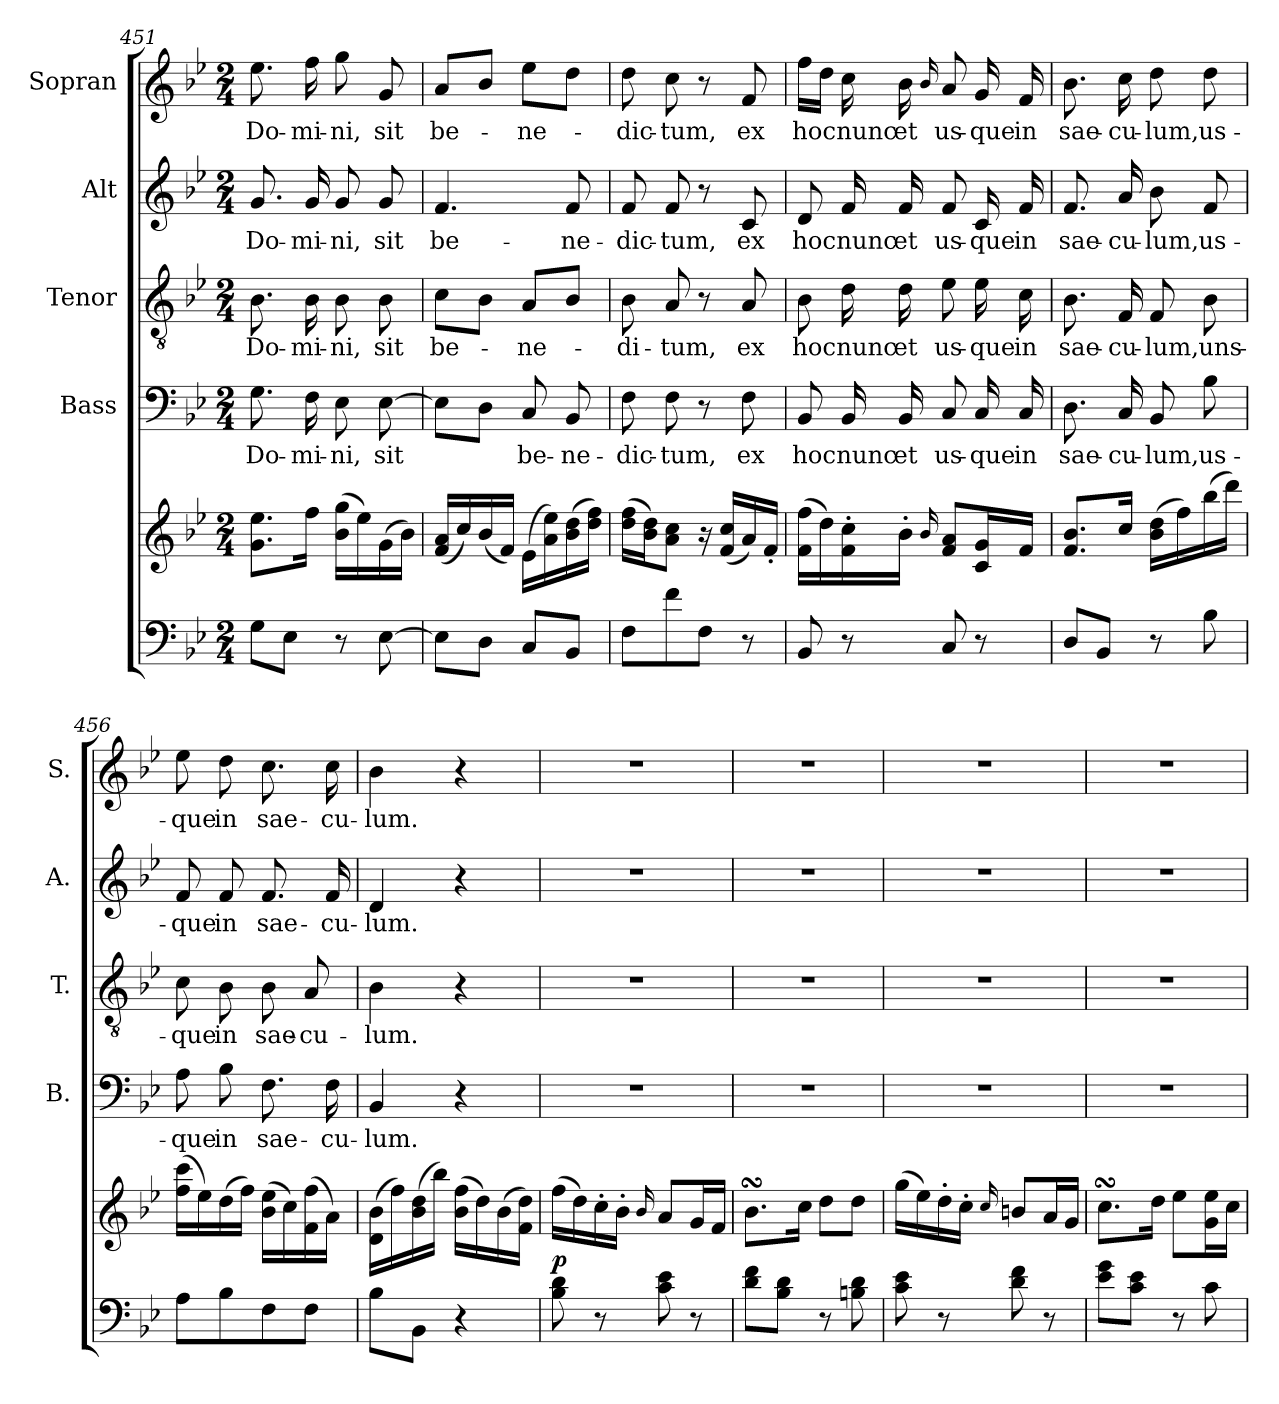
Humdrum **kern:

**kern	**kern	**dynam	**kern	**text	**kern	**text	**kern	**text	**kern	**text
*part5	*part5	*part5	*part4	*part4	*part3	*part3	*part2	*part2	*part1	*part1
*staff6	*staff5	*staff5/6	*staff4	*staff4	*staff3	*staff3	*staff2	*staff2	*staff1	*staff1
*	*	*	*I"Bass	*	*I"Tenor	*	*I"Alt	*	*I"Sopran	*
*	*	*	*I'B.	*	*I'T.	*	*I'A.	*	*I'S.	*
*clefF4	*clefG2	*	*clefF4	*	*clefGv2	*	*clefG2	*	*clefG2	*
*k[b-e-]	*k[b-e-]	*	*k[b-e-]	*	*k[b-e-]	*	*k[b-e-]	*	*k[b-e-]	*
*B-:	*B-:	*	*B-:	*	*B-:	*	*B-:	*	*B-:	*
*M2/4	*M2/4	*	*M2/4	*	*M2/4	*	*M2/4	*	*M2/4	*
=451	=451	=451	=451	=451	=451	=451	=451	=451	=451	=451
!	!	!	!	!LO:LY:b	!	!LO:LY:b	!	!LO:LY:b	!	!LO:LY:b
8G\L	8.g\ 8.ee-\L	.	8.G\	Do-	8.B-\	Do-	8.g/	Do-	8.ee-\	Do-
8E-\J	.	.	.	.	.	.	.	.	.	.
!	!	!	!	!LO:LY:b	!	!LO:LY:b	!	!LO:LY:b	!	!LO:LY:b
.	16ff\Jk	.	16F\	-mi-	16B-\	-mi-	16g/	-mi-	16ff\	-mi-
!	!	!	!	!LO:LY:b	!	!LO:LY:b	!	!LO:LY:b	!	!LO:LY:b
8r	(>16b-\ 16gg\LL	.	8E-\	-ni,	8B-\	-ni,	8g/	-ni,	8gg\	-ni,
.	16ee-\)	.	.	.	.	.	.	.	.	.
!	!	!	!	!LO:LY:b	!	!LO:LY:b	!	!LO:LY:b	!	!LO:LY:b
[8E-\	(>16g\	.	[8E-\	sit	8B-\	sit	8g/	sit	8g/	sit
.	16b-\JJ)	.	.	.	.	.	.	.	.	.
!!LO:PB:g=z
=452	=452	=452	=452	=452	=452	=452	=452	=452	=452	=452
!	!	!	!	!	!	!LO:LY:b	!	!LO:LY:b	!	!LO:LY:b
8E-\L]	(<16f/ 16a/LL	.	8E-\L]	.	8c\L	be-	4.f/	be-	8a/L	be-
.	16cc/)	.	.	.	.	.	.	.	.	.
8D\J	(<16b-/	.	8D\J	.	8B-\J	.	.	.	8b-/J	.
.	16f/JJ)	.	.	.	.	.	.	.	.	.
!	!	!	!	!LO:LY:b	!	!LO:LY:b	!	!	!	!LO:LY:b
8C/L	(>16e-\LL	.	8C/	be-	8A/L	-ne-	.	.	8ee-\L	-ne-
.	16a\ 16ee-\)	.	.	.	.	.	.	.	.	.
!	!	!	!	!LO:LY:b	!	!	!	!LO:LY:b	!	!
8BB-/J	(>16b-\ 16dd\	.	8BB-/	-ne-	8B-/J	.	8f/	-ne-	8dd\J	.
.	16dd\ 16ff\JJ)	.	.	.	.	.	.	.	.	.
=453	=453	=453	=453	=453	=453	=453	=453	=453	=453	=453
!	!	!	!	!LO:LY:b	!	!LO:LY:b	!	!LO:LY:b	!	!LO:LY:b
8F\L	(>16dd\ 16ff\LL	.	8F\	-dic-	8B-\	-di-	8f/	-dic-	8dd\	-dic-
.	16b-\ 16dd\J)	.	.	.	.	.	.	.	.	.
!	!	!	!	!LO:LY:b	!	!LO:LY:b	!	!LO:LY:b	!	!LO:LY:b
8f\	8a\ 8cc\J	.	8F\	-tum,	8A/	-tum,	8f/	-tum,	8cc\	-tum,
8F\J	16r	.	8r	.	8r	.	8r	.	8r	.
.	(<16f/ 16cc/LL	.	.	.	.	.	.	.	.	.
!	!	!	!	!LO:LY:b	!	!LO:LY:b	!	!LO:LY:b	!	!LO:LY:b
8r	16a/)	.	8F\	ex	8A/	ex	8c/	ex	8f/	ex
.	16f'</JJ	.	.	.	.	.	.	.	.	.
=454	=454	=454	=454	=454	=454	=454	=454	=454	=454	=454
!	!	!	!	!LO:LY:b	!	!LO:LY:b	!	!LO:LY:b	!	!LO:LY:b
8BB-/	(>16f\ 16ff\LL	.	8BB-/	hoc	8B-\	hoc	8d/	hoc	16ff\LL	hoc
.	16dd\)	.	.	.	.	.	.	.	16dd\JJ	.
!	!	!	!	!LO:LY:b	!	!LO:LY:b	!	!LO:LY:b	!	!LO:LY:b
8r	16f\'> 16cc\'>	.	16BB-/	nunc	16d\	nunc	16f/	nunc	16cc\	nunc
!	!	!	!	!LO:LY:b	!	!LO:LY:b	!	!LO:LY:b	!	!LO:LY:b
.	16b-'>\JJ	.	16BB-/	et	16d\	et	16f/	et	16b-\	et
.	16qqb-/	.	.	.	.	.	.	.	16qqb-/	.
!	!	!	!	!LO:LY:b	!	!LO:LY:b	!	!LO:LY:b	!	!LO:LY:b
8C/	8f/ 8a/L	.	8C/	us-	8e-\	us-	8f/	us-	8a/	us-
!	!	!	!	!LO:LY:b	!	!LO:LY:b	!	!LO:LY:b	!	!LO:LY:b
8r	16c/ 16g/L	.	16C/	-que	16e-\	-que	16c/	-que	16g/	-que
!	!	!	!	!LO:LY:b	!	!LO:LY:b	!	!LO:LY:b	!	!LO:LY:b
.	16f/JJ	.	16C/	in	16c\	in	16f/	in	16f/	in
=455	=455	=455	=455	=455	=455	=455	=455	=455	=455	=455
!	!	!	!	!LO:LY:b	!	!LO:LY:b	!	!LO:LY:b	!	!LO:LY:b
8D/L	8.f/ 8.b-/L	.	8.D\	sae-	8.B-\	sae-	8.f/	sae-	8.b-\	sae-
8BB-/J	.	.	.	.	.	.	.	.	.	.
!	!	!	!	!LO:LY:b	!	!LO:LY:b	!	!LO:LY:b	!	!LO:LY:b
.	16cc/Jk	.	16C/	-cu-	16F/	-cu-	16a/	-cu-	16cc\	-cu-
!	!	!	!	!LO:LY:b	!	!LO:LY:b	!	!LO:LY:b	!	!LO:LY:b
8r	(>16b-\ 16dd\LL	.	8BB-/	-lum,	8F/	-lum,	8b-\	-lum,	8dd\	-lum,
.	16ff\)	.	.	.	.	.	.	.	.	.
!	!	!	!	!LO:LY:b	!	!LO:LY:b	!	!LO:LY:b	!	!LO:LY:b
8B-\	(>16bb-\	.	8B-\	us-	8B-\	uns-	8f/	us-	8dd\	us-
.	16ddd\JJ)	.	.	.	.	.	.	.	.	.
=456	=456	=456	=456	=456	=456	=456	=456	=456	=456	=456
!	!	!	!	!LO:LY:b	!	!LO:LY:b	!	!LO:LY:b	!	!LO:LY:b
8A\L	(>16ff\ 16ccc\LL	.	8A\	-que	8c\	-que	8f/	-que	8ee-\	-que
.	16ee-\)	.	.	.	.	.	.	.	.	.
!	!	!	!	!LO:LY:b	!	!LO:LY:b	!	!LO:LY:b	!	!LO:LY:b
8B-\	(>16dd\	.	8B-\	in	8B-\	in	8f/	in	8dd\	in
.	16ff\JJ)	.	.	.	.	.	.	.	.	.
!	!	!	!	!LO:LY:b	!	!LO:LY:b	!	!LO:LY:b	!	!LO:LY:b
8F\	(>16b-\ 16ee-\LL	.	8.F\	sae-	8B-\	sae-	8.f/	sae-	8.cc\	sae-
.	16cc\)	.	.	.	.	.	.	.	.	.
!	!	!	!	!	!	!LO:LY:b	!	!	!	!
8F\J	(>16f\ 16ff\	.	.	.	8A/	-cu-	.	.	.	.
!	!	!	!	!LO:LY:b	!	!	!	!LO:LY:b	!	!LO:LY:b
.	16a\JJ)	.	16F\	-cu-	.	.	16f/	-cu-	16cc\	-cu-
=457	=457	=457	=457	=457	=457	=457	=457	=457	=457	=457
!	!	!	!	!LO:LY:b	!	!LO:LY:b	!	!LO:LY:b	!	!LO:LY:b
8B-\L	(>16d\ 16b-\LL	.	4BB-/	-lum.	4B-\	-lum.	4d/	-lum.	4b-\	-lum.
.	16ff\)	.	.	.	.	.	.	.	.	.
8BB-\J	(>16b-\ 16dd\	.	.	.	.	.	.	.	.	.
.	16bb-\JJ)	.	.	.	.	.	.	.	.	.
4r	(>16b-\ 16ff\LL	.	4r	.	4r	.	4r	.	4r	.
.	16dd\)	.	.	.	.	.	.	.	.	.
.	(>16b-\	.	.	.	.	.	.	.	.	.
.	16f\ 16dd\JJ)	.	.	.	.	.	.	.	.	.
!!LO:LB:g=z
=458	=458	=458	=458	=458	=458	=458	=458	=458	=458	=458
!	!	!LO:DY:a=2	!	!	!	!	!	!	!	!
8B-\ 8d\	(>16ff\LL	p	2r	.	2r	.	2r	.	2r	.
.	16dd\)	.	.	.	.	.	.	.	.	.
8r	16cc'>\	.	.	.	.	.	.	.	.	.
.	16b-'>\JJ	.	.	.	.	.	.	.	.	.
.	16qqb-/	.	.	.	.	.	.	.	.	.
8c\ 8e-\	8a/L	.	.	.	.	.	.	.	.	.
8r	16g/L	.	.	.	.	.	.	.	.	.
.	16f/JJ	.	.	.	.	.	.	.	.	.
=459	=459	=459	=459	=459	=459	=459	=459	=459	=459	=459
8d\ 8f\L	8.b-sSSs\L	.	2r	.	2r	.	2r	.	2r	.
8B-\ 8d\J	.	.	.	.	.	.	.	.	.	.
.	16cc\Jk	.	.	.	.	.	.	.	.	.
8r	8dd\L	.	.	.	.	.	.	.	.	.
8Bn\ 8d\	8dd\J	.	.	.	.	.	.	.	.	.
=460	=460	=460	=460	=460	=460	=460	=460	=460	=460	=460
8c\ 8e-\	(>16gg\LL	.	2r	.	2r	.	2r	.	2r	.
.	16ee-\)	.	.	.	.	.	.	.	.	.
8r	16dd'>\	.	.	.	.	.	.	.	.	.
.	16cc'>\JJ	.	.	.	.	.	.	.	.	.
.	16qqcc/	.	.	.	.	.	.	.	.	.
8d\ 8f\	8bn/L	.	.	.	.	.	.	.	.	.
8r	16a/L	.	.	.	.	.	.	.	.	.
.	16g/JJ	.	.	.	.	.	.	.	.	.
=461	=461	=461	=461	=461	=461	=461	=461	=461	=461	=461
8e-\ 8g\L	8.ccsSSS\L	.	2r	.	2r	.	2r	.	2r	.
8c\ 8e-\J	.	.	.	.	.	.	.	.	.	.
.	16dd\Jk	.	.	.	.	.	.	.	.	.
8r	8ee-\L	.	.	.	.	.	.	.	.	.
8c\	16g\ 16ee-\L	.	.	.	.	.	.	.	.	.
.	16cc\JJ	.	.	.	.	.	.	.	.	.
=	=	=	=	=	=	=	=	=	=	=
*-	*-	*-	*-	*-	*-	*-	*-	*-	*-	*-
